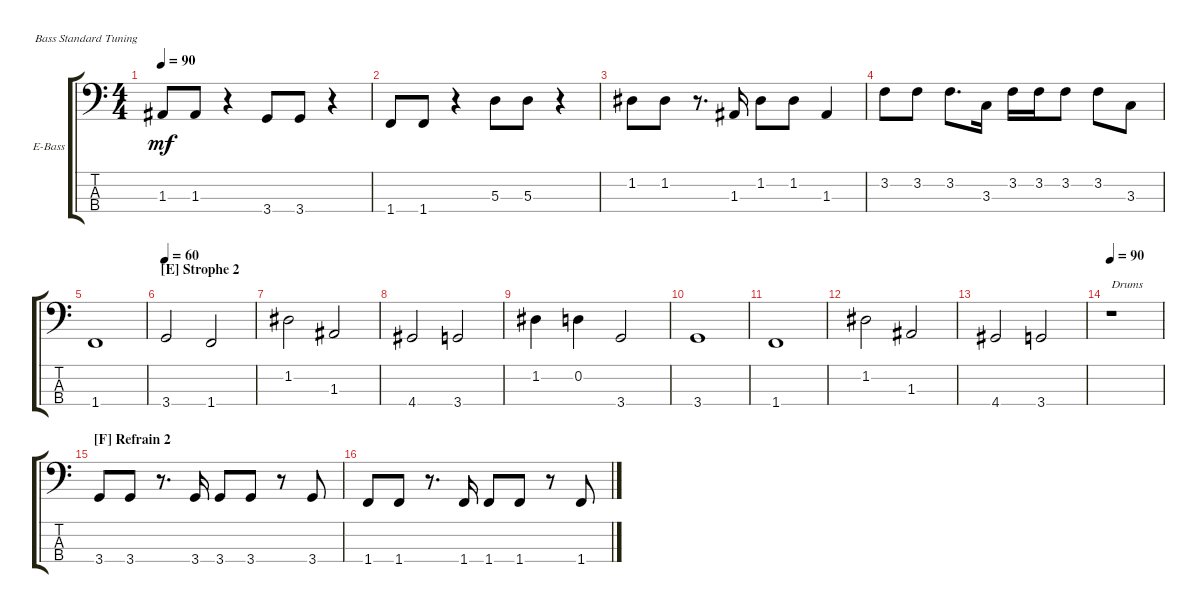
\defaultSystemsLayout 4
\bracketExtendMode groupsimilarinstruments
\firstSystemTrackNameOrientation horizontal
\otherSystemsTrackNameOrientation horizontal
\track ("Electric Bass" "E-Bass") {instrument electricbassfinger}
\staff {score tabs}
\tuning (G2 D2 A1 E1)
\ts (4 4)
\tempo 90
\clef f4
\ks c
1.3.8{dy mf} 1.3.8 r.4 3.4.8 3.4.8 r.4 |
1.4.8 1.4.8 r.4 5.3.8 5.3.8 r.4 |
1.2.8 1.2.8 r.8{d} 1.3.16 1.2.8 1.2.8 1.3.4 |
3.2.8 3.2.8 3.2.8{d} 3.3.16 3.2.16 3.2.16 3.2.8 3.2.8 3.3.8 |
1.4.1 |
\section ("E" "Strophe 2")
\tempo 60
3.4.2 1.4.2 |
1.2.2 1.3.2 |
4.4.2 3.4.2 |
1.2.4 0.2.4 3.4.2 |
3.4.1 |
1.4.1 |
1.2.2 1.3.2 |
4.4.2 3.4.2 |
\tempo 90
r.1{txt "Drums"} |
\section ("F" "Refrain 2")
3.4.8 3.4.8 r.8{d} 3.4.16 3.4.8 3.4.8 r.8 3.4.8 |
1.4.8 1.4.8 r.8{d} 1.4.16 1.4.8 1.4.8 r.8 1.4.8
